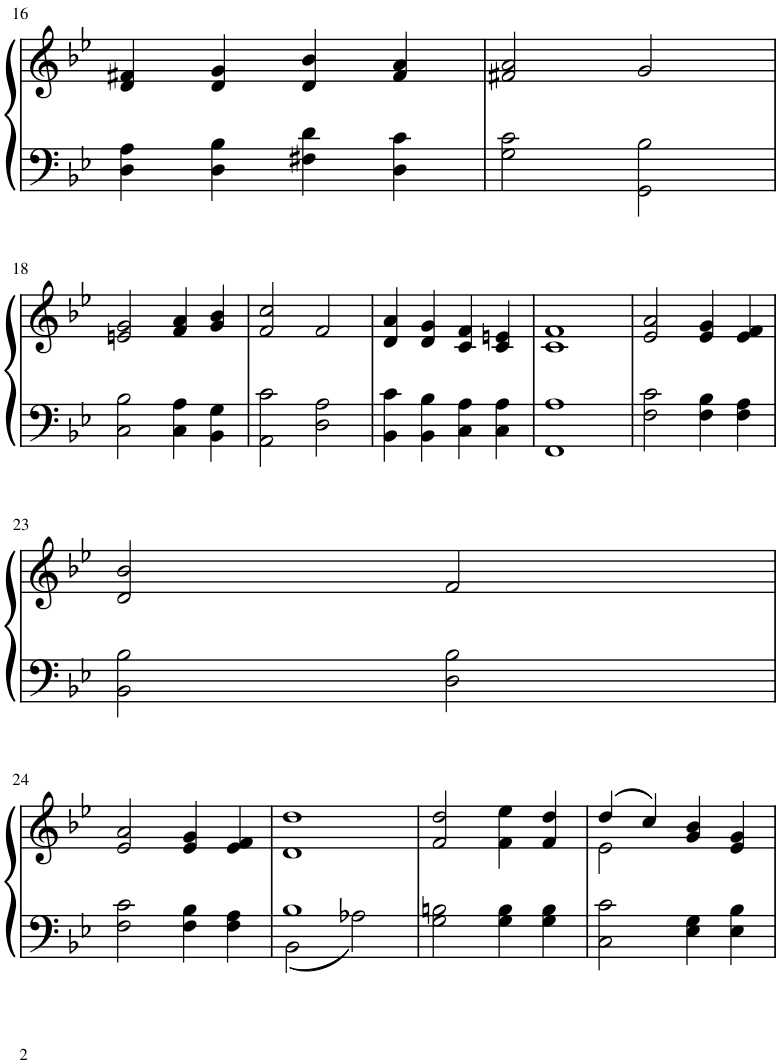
**kern	**kern
*part1	*part1
*staff2	*staff1
*I"Piano	*
*I'Pno.	*
!!LO:PB:g=z
*clefF4	*clefG2
*k[b-e-]	*k[b-e-]
*M4/4	*M4/4
=16	=16
4D\ 4A\	4d/ 4f#X/
4D\ 4B-\	4d/ 4g/
4F#X\ 4d\	4d/ 4b-/
4D\ 4c\	4f#/ 4a/
=17	=17
2G\ 2c\	2f#X/ 2a/
2GG\ 2B-\	2g/
!!LO:LB:g=z
=18	=18
2C\ 2B-\	2en/ 2g/
4C\ 4A\	4f/ 4a/
4BB-\ 4G\	4g/ 4b-/
=19	=19
2AA\ 2c\	2f/ 2cc/
2D\ 2A\	2f/
=20	=20
4BB-\ 4c\	4d/ 4a/
4BB-\ 4B-\	4d/ 4g/
4C\ 4A\	4c/ 4f/
4C\ 4A\	4c/ 4en/
=21	=21
1FF 1A	1c 1f
=22	=22
2F\ 2c\	2e-/ 2a/
4F\ 4B-\	4e-/ 4g/
4F\ 4A\	4e-/ 4f/
!!LO:LB:g=z
=23	=23
2BB-\ 2B-\	2d/ 2b-/
2D\ 2B-\	2f/
!!LO:LB:g=z
=24	=24
2F\ 2c\	2e-/ 2a/
4F\ 4B-\	4e-/ 4g/
4F\ 4A\	4e-/ 4f/
=25	=25
*^	*
1B-	2BB-\	1d 1dd
.	2A-X\	.
*v	*v	*
=26	=26
2G\ 2Bn\	2f/ 2dd/
4G\ 4B\	4f\ 4ee-\
4G\ 4B\	4f/ 4dd/
=27	=27
*	*^
2C\ 2c\	(4dd/	2e-\
.	4cc/)	.
4E-\ 4G\	4g/ 4b-/	2ryy
4E-\ 4B-\	4e-/ 4g/	.
*	*v	*v
=	=
*-	*-
